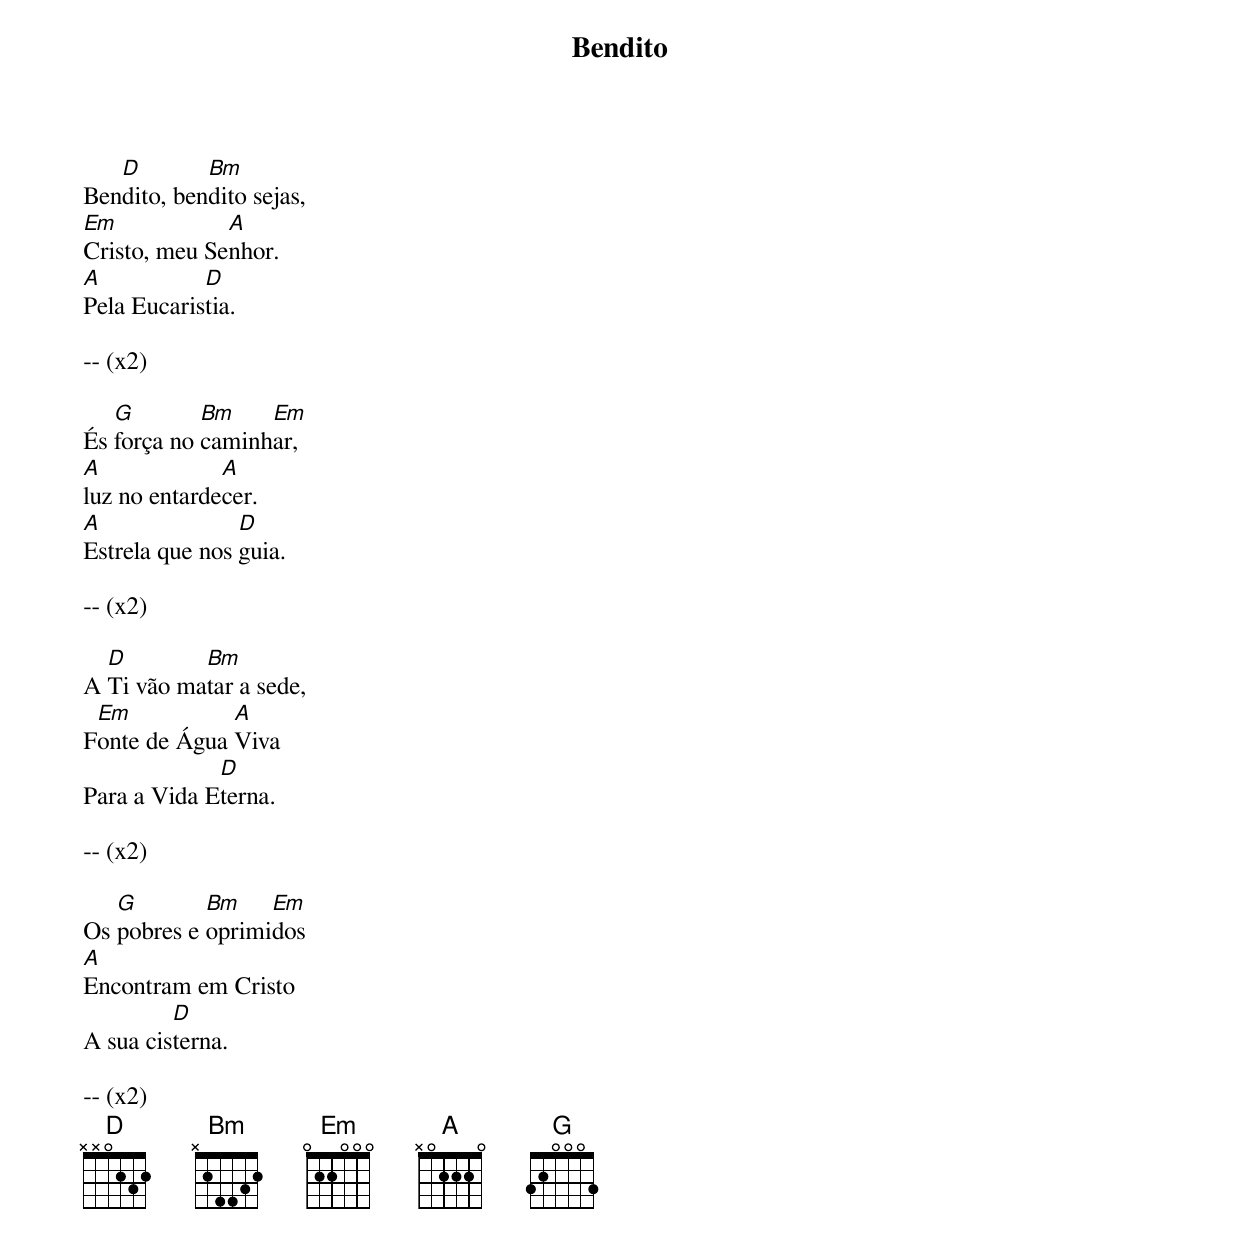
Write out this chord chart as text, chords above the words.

Bendito

   D        Bm
Bendito, bendito sejas,
Em            A
Cristo, meu Senhor.
A           D
Pela Eucaristia.

-- (x2)

   G        Bm    Em
És força no caminhar,
A             A
luz no entardecer.
A               D
Estrela que nos guia.

-- (x2)

  D        Bm
A Ti vão matar a sede,
 Em           A
Fonte de Água Viva
             D
Para a Vida Eterna.

-- (x2)

   G        Bm    Em
Os pobres e oprimidos
A
Encontram em Cristo
         D
A sua cisterna.

-- (x2)
